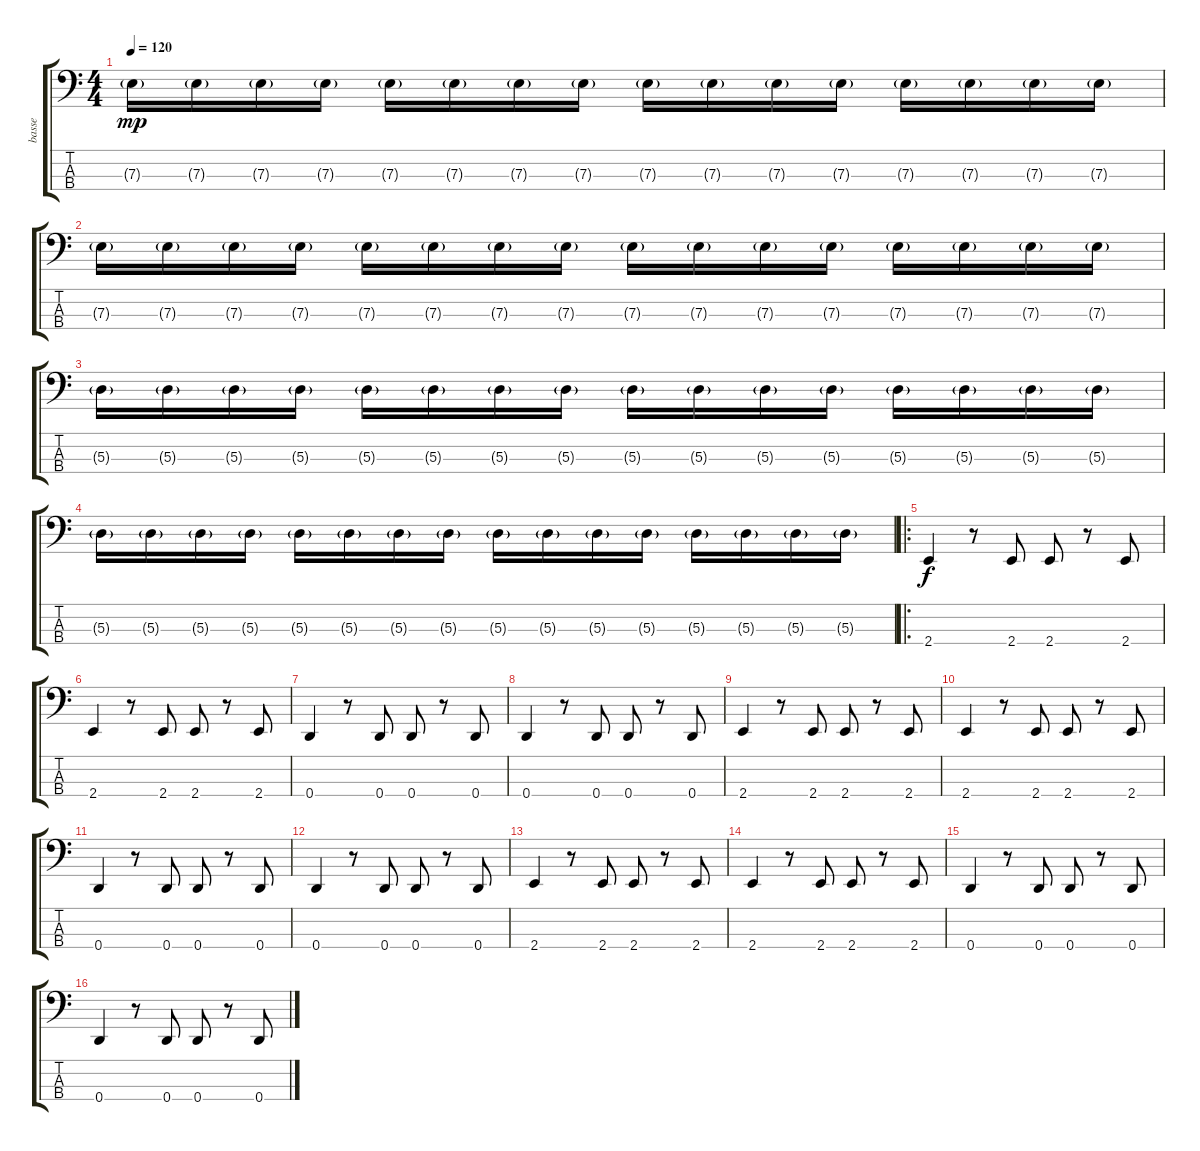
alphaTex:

\track ("basse" "basse") {instrument electricbassfinger}
\staff {score tabs}
\tuning (G2 D2 A1 D1) {hide}
\ts (4 4)
\tempo 120
\clef f4
\ks c
7.3{g}.16{dy mp} 7.3{g}.16 7.3{g}.16 7.3{g}.16 7.3{g}.16 7.3{g}.16 7.3{g}.16 7.3{g}.16 7.3{g}.16 7.3{g}.16 7.3{g}.16 7.3{g}.16 7.3{g}.16 7.3{g}.16 7.3{g}.16 7.3{g}.16 |
7.3{g}.16 7.3{g}.16 7.3{g}.16 7.3{g}.16 7.3{g}.16 7.3{g}.16 7.3{g}.16 7.3{g}.16 7.3{g}.16 7.3{g}.16 7.3{g}.16 7.3{g}.16 7.3{g}.16 7.3{g}.16 7.3{g}.16 7.3{g}.16 |
5.3{g}.16 5.3{g}.16 5.3{g}.16 5.3{g}.16 5.3{g}.16 5.3{g}.16 5.3{g}.16 5.3{g}.16 5.3{g}.16 5.3{g}.16 5.3{g}.16 5.3{g}.16 5.3{g}.16 5.3{g}.16 5.3{g}.16 5.3{g}.16 |
5.3{g}.16 5.3{g}.16 5.3{g}.16 5.3{g}.16 5.3{g}.16 5.3{g}.16 5.3{g}.16 5.3{g}.16 5.3{g}.16 5.3{g}.16 5.3{g}.16 5.3{g}.16 5.3{g}.16 5.3{g}.16 5.3{g}.16 5.3{g}.16 |
\ro
2.4.4{dy f} r.8 2.4.8 2.4.8 r.8 2.4.8 |
2.4.4 r.8 2.4.8 2.4.8 r.8 2.4.8 |
0.4.4 r.8 0.4.8 0.4.8 r.8 0.4.8 |
0.4.4 r.8 0.4.8 0.4.8 r.8 0.4.8 |
2.4.4 r.8 2.4.8 2.4.8 r.8 2.4.8 |
2.4.4 r.8 2.4.8 2.4.8 r.8 2.4.8 |
0.4.4 r.8 0.4.8 0.4.8 r.8 0.4.8 |
0.4.4 r.8 0.4.8 0.4.8 r.8 0.4.8 |
2.4.4 r.8 2.4.8 2.4.8 r.8 2.4.8 |
2.4.4 r.8 2.4.8 2.4.8 r.8 2.4.8 |
0.4.4 r.8 0.4.8 0.4.8 r.8 0.4.8 |
0.4.4 r.8 0.4.8 0.4.8 r.8 0.4.8
